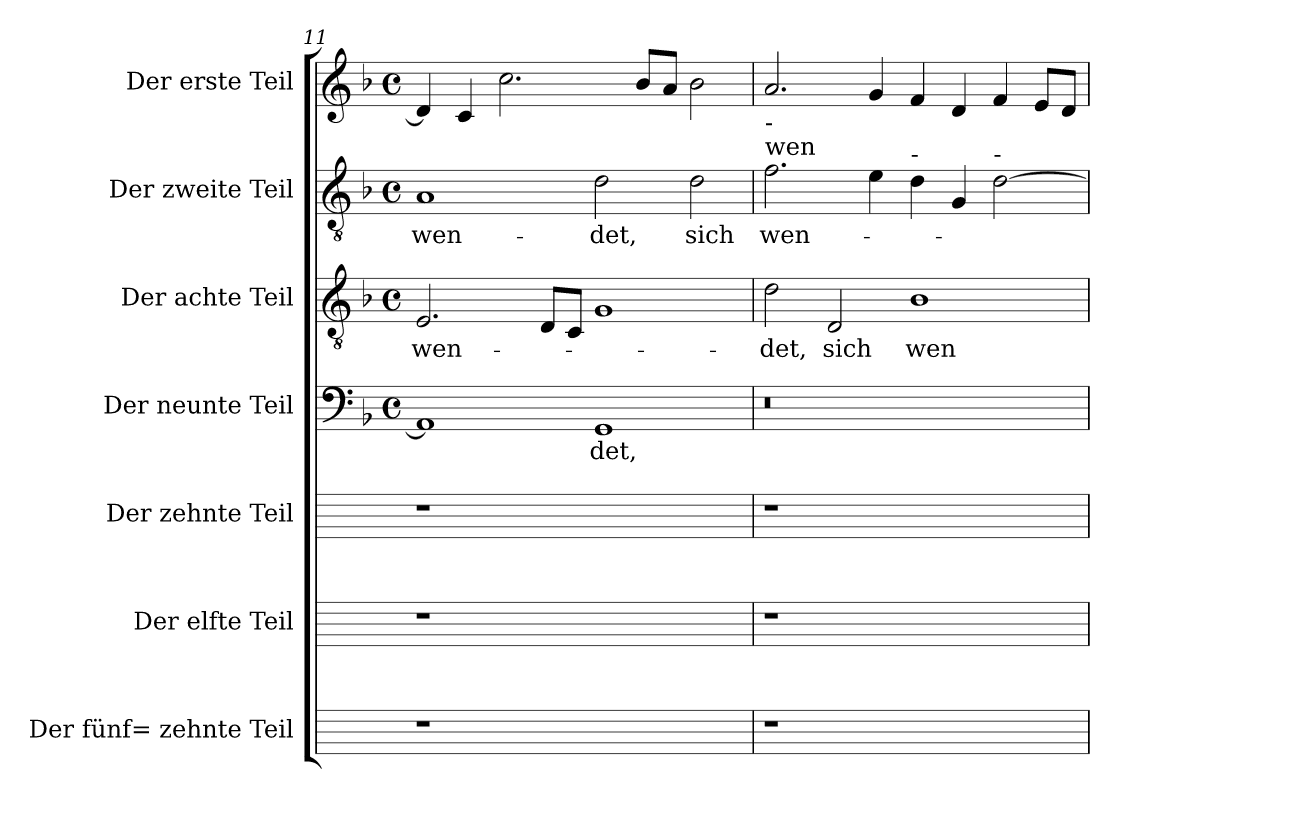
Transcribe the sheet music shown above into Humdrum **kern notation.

**kern	**kern	**kern	**kern	**text	**kern	**text	**kern	**text	**kern
*part7	*part6	*part5	*part4	*part4	*part3	*part3	*part2	*part2	*part1
*staff7	*staff6	*staff5	*staff4	*staff4	*staff3	*staff3	*staff2	*staff2	*staff1
*I"Der fünf=  zehnte Teil	*I"Der elfte  Teil	*I"Der zehnte  Teil	*I"Der neunte  Teil	*	*I"Der achte  Teil	*	*I"Der zweite  Teil	*	*I"Der erste  Teil
*	*	*	*clefF4	*	*clefGv2	*	*clefGv2	*	*clefG2
*	*	*	*k[b-]	*	*k[b-]	*	*k[b-]	*	*k[b-]
*	*	*	*F:	*	*F:	*	*F:	*	*F:
*	*	*	*M4/4	*	*M4/4	*	*M4/4	*	*M4/4
*	*	*	*met(c)	*	*met(c)	*	*met(c)	*	*met(c)
=11	=11	=11	=11	=11	=11	=11	=11	=11	=11
!	!	!	!	!	!	!LO:LY:b:cj	!	!LO:LY:b:cj	!
1r	1r	1r	1AA]	.	2.E/	wen-	1A	wen-	4d/]
.	.	.	.	.	.	.	.	.	4c/
.	.	.	.	.	.	.	.	.	2.cc\
.	.	.	.	.	8D/L	.	.	.	.
.	.	.	.	.	8C/J	.	.	.	.
!	!	!	!	!LO:LY:b:cj	!	!	!	!LO:LY:b:cj	!
1ryy	1ryy	1ryy	1GG	-det,	1G	.	2d\	-det,	.
.	.	.	.	.	.	.	.	.	8b-/L
.	.	.	.	.	.	.	.	.	8a/J
!	!	!	!	!	!	!	!	!LO:LY:b:cj	!
.	.	.	.	.	.	.	2d\	sich	2b-\
=12	=12	=12	=12	=12	=12	=12	=12	=12	=12
!	!	!	!	!	!	!	!LO:TX:a:t=wen	!	!
!	!	!	!	!	!	!	!LO:TX:a:t=-	!	!
!	!	!	!	!	!	!LO:LY:b:cj	!	!LO:LY:b:cj	!
1r	1r	1r	0r	.	2d\	-det,	2.f\	wen-	2.a/
!	!	!	!	!	!	!LO:LY:b:cj	!	!	!
.	.	.	.	.	2D/	sich	.	.	.
.	.	.	.	.	.	.	4e\	.	4g/
!	!	!	!	!	!	!	!LO:TX:a:t=-	!	!
!	!	!	!	!	!	!LO:LY:b:cj	!	!	!
1ryy	1ryy	1ryy	.	.	1B-	wen-	4d\	.	4f/
.	.	.	.	.	.	.	4G/	.	4d/
!	!	!	!	!	!	!	!LO:TX:a:t=-	!	!
.	.	.	.	.	.	.	[<2d\	.	4f/
.	.	.	.	.	.	.	.	.	8e/L
.	.	.	.	.	.	.	.	.	8d/J
=	=	=	=	=	=	=	=	=	=
*-	*-	*-	*-	*-	*-	*-	*-	*-	*-
